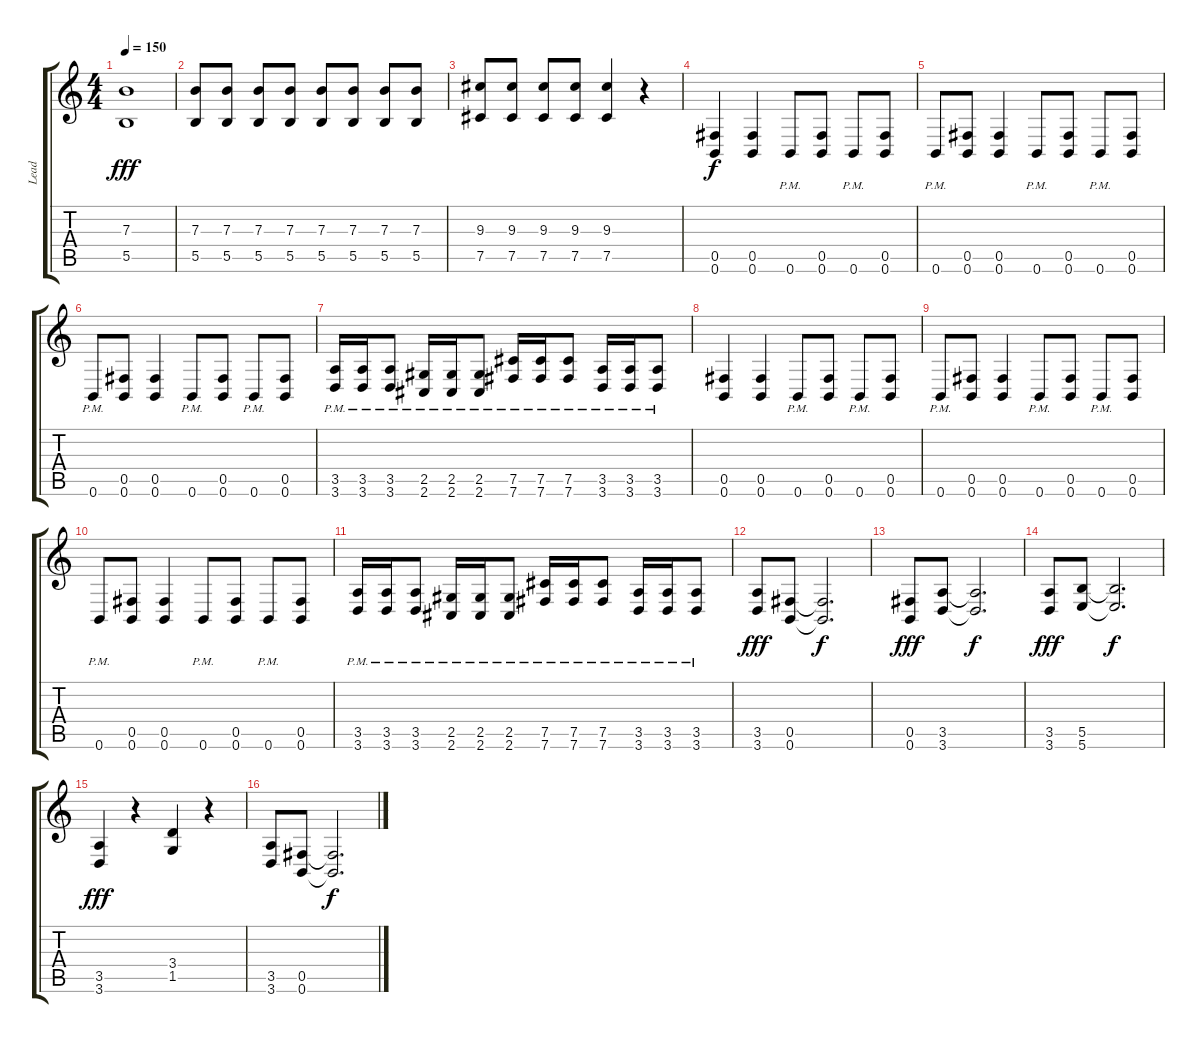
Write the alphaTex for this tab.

\track ("Lead" "Lead") {instrument distortionguitar}
\staff {score tabs}
\tuning (Db4 Ab3 E3 B2 Gb2 B1) {hide}
\ts (4 4)
\tempo 150
\clef g2
\ks c
(7.3 5.5).1{dy fff} |
(7.3 5.5).8 (7.3 5.5).8 (7.3 5.5).8 (7.3 5.5).8 (7.3 5.5).8 (7.3 5.5).8 (7.3 5.5).8 (7.3 5.5).8 |
(9.3 7.5).8 (9.3 7.5).8 (9.3 7.5).8 (9.3 7.5).8 (9.3 7.5).4 r.4 |
(0.5 0.6).4{dy f} (0.5 0.6).4 0.6{pm}.8 (0.5 0.6).8 0.6{pm}.8 (0.5 0.6).8 |
0.6{pm}.8 (0.5 0.6).8 (0.5 0.6).4 0.6{pm}.8 (0.5 0.6).8 0.6{pm}.8 (0.5 0.6).8 |
0.6{pm}.8 (0.5 0.6).8 (0.5 0.6).4 0.6{pm}.8 (0.5 0.6).8 0.6{pm}.8 (0.5 0.6).8 |
(3.5{pm} 3.6).16 (3.5{pm} 3.6).16 (3.5{pm} 3.6).8 (2.5{pm} 2.6).16 (2.5{pm} 2.6).16 (2.5{pm} 2.6).8 (7.5{pm} 7.6).16 (7.5{pm} 7.6).16 (7.5{pm} 7.6).8 (3.5{pm} 3.6).16 (3.5{pm} 3.6).16 (3.5{pm} 3.6).8 |
(0.5 0.6).4 (0.5 0.6).4 0.6{pm}.8 (0.5 0.6).8 0.6{pm}.8 (0.5 0.6).8 |
0.6{pm}.8 (0.5 0.6).8 (0.5 0.6).4 0.6{pm}.8 (0.5 0.6).8 0.6{pm}.8 (0.5 0.6).8 |
0.6{pm}.8 (0.5 0.6).8 (0.5 0.6).4 0.6{pm}.8 (0.5 0.6).8 0.6{pm}.8 (0.5 0.6).8 |
(3.5{pm} 3.6).16 (3.5{pm} 3.6).16 (3.5{pm} 3.6).8 (2.5{pm} 2.6).16 (2.5{pm} 2.6).16 (2.5{pm} 2.6).8 (7.5{pm} 7.6).16 (7.5{pm} 7.6).16 (7.5{pm} 7.6).8 (3.5{pm} 3.6).16 (3.5{pm} 3.6).16 (3.5{pm} 3.6).8 |
(3.5 3.6).8{dy fff} (0.5 0.6).8 (0.5{t} 0.6{t}).2{d dy f} |
(0.5 0.6).8{dy fff} (3.5 3.6).8 (3.5{t} 3.6{t}).2{d dy f} |
(3.5 3.6).8{dy fff} (5.5 5.6).8 (5.5{t} 5.6{t}).2{d dy f} |
(3.5 3.6).4{dy fff} r.4 (3.4 1.5).4 r.4 |
(3.5 3.6).8 (0.5 0.6).8 (0.5{t} 0.6{t}).2{d dy f}
